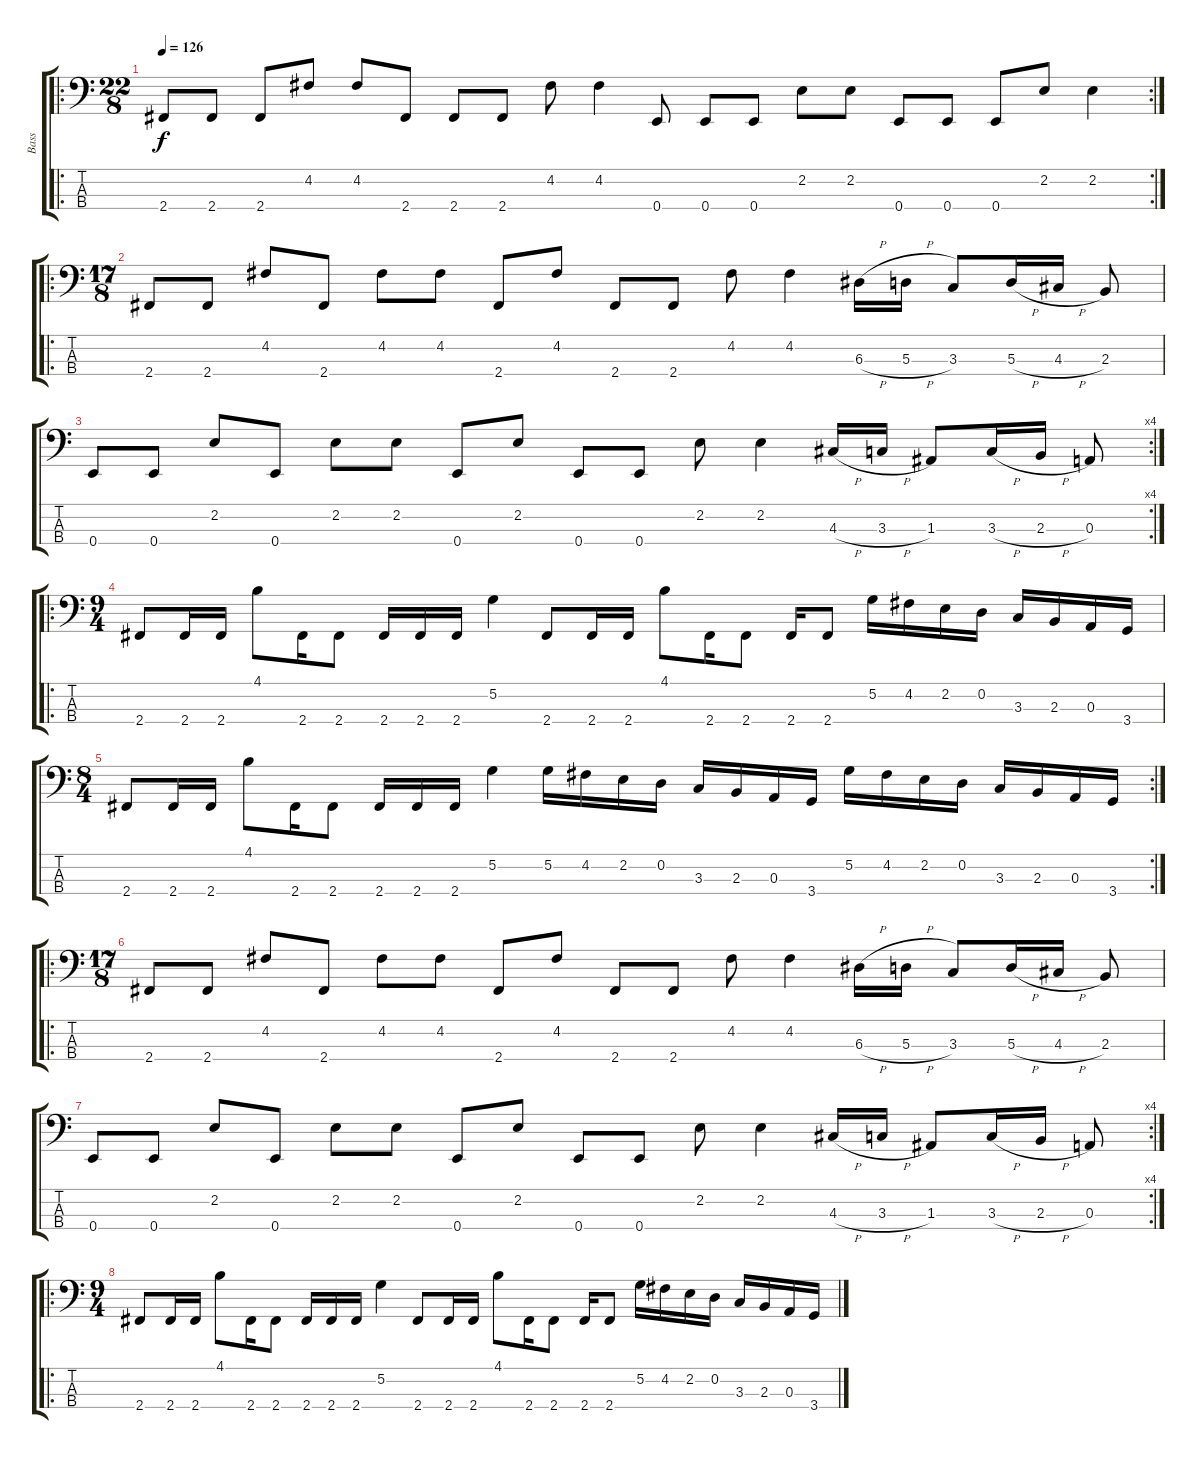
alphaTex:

\track ("Bass" "Bass") {instrument electricbassfinger}
\staff {score tabs}
\tuning (G2 D2 A1 E1) {hide}
\ro
\rc 2
\ts (22 8)
\tempo 126
\clef f4
\ks c
2.4.8{dy f} 2.4.8 2.4.8 4.2.8 4.2.8 2.4.8 2.4.8 2.4.8 4.2.8 4.2.4 0.4.8 0.4.8 0.4.8 2.2.8 2.2.8 0.4.8 0.4.8 0.4.8 2.2.8 2.2.4 |
\ro
\ts (17 8)
2.4.8 2.4.8 4.2.8 2.4.8 4.2.8 4.2.8 2.4.8 4.2.8 2.4.8 2.4.8 4.2.8 4.2.4 6.3{h}.16 5.3{h}.16 3.3.8 5.3{h}.16 4.3{h}.16 2.3.8 |
\rc 4
0.4.8 0.4.8 2.2.8 0.4.8 2.2.8 2.2.8 0.4.8 2.2.8 0.4.8 0.4.8 2.2.8 2.2.4 4.3{h}.16 3.3{h}.16 1.3.8 3.3{h}.16 2.3{h}.16 0.3.8 |
\ro
\ts (9 4)
2.4.8 2.4.16 2.4.16 4.1.8 2.4.16 2.4.8 2.4.16 2.4.16 2.4.16 5.2.4 2.4.8 2.4.16 2.4.16 4.1.8 2.4.16 2.4.8 2.4.16 2.4.8 5.2.16 4.2.16 2.2.16 0.2.16 3.3.16 2.3.16 0.3.16 3.4.16 |
\rc 2
\ts (8 4)
2.4.8 2.4.16 2.4.16 4.1.8 2.4.16 2.4.8 2.4.16 2.4.16 2.4.16 5.2.4 5.2.16 4.2.16 2.2.16 0.2.16 3.3.16 2.3.16 0.3.16 3.4.16 5.2.16 4.2.16 2.2.16 0.2.16 3.3.16 2.3.16 0.3.16 3.4.16 |
\ro
\ts (17 8)
2.4.8 2.4.8 4.2.8 2.4.8 4.2.8 4.2.8 2.4.8 4.2.8 2.4.8 2.4.8 4.2.8 4.2.4 6.3{h}.16 5.3{h}.16 3.3.8 5.3{h}.16 4.3{h}.16 2.3.8 |
\rc 4
0.4.8 0.4.8 2.2.8 0.4.8 2.2.8 2.2.8 0.4.8 2.2.8 0.4.8 0.4.8 2.2.8 2.2.4 4.3{h}.16 3.3{h}.16 1.3.8 3.3{h}.16 2.3{h}.16 0.3.8 |
\ro
\ts (9 4)
2.4.8 2.4.16 2.4.16 4.1.8 2.4.16 2.4.8 2.4.16 2.4.16 2.4.16 5.2.4 2.4.8 2.4.16 2.4.16 4.1.8 2.4.16 2.4.8 2.4.16 2.4.8 5.2.16 4.2.16 2.2.16 0.2.16 3.3.16 2.3.16 0.3.16 3.4.16
